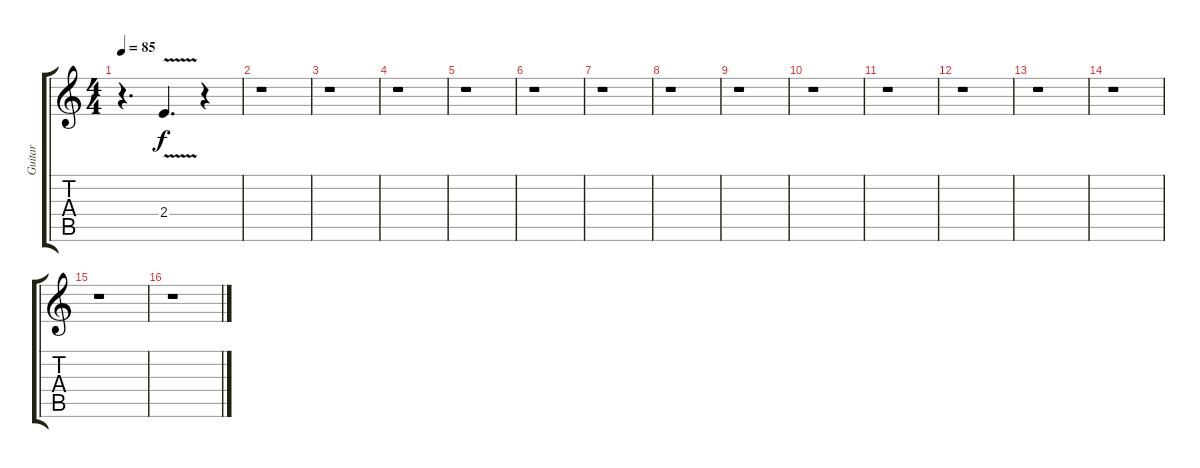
\track ("Guitar" "Guitar") {instrument distortionguitar}
\staff {score tabs}
\tuning (E4 B3 G3 D3 A2 E2) {hide}
\ts (4 4)
\tempo 85
\clef g2
\ks c
r.4{d dy f} 2.4{v}.4{d} r.4 |
r.1 |
r.1 |
r.1 |
r.1 |
r.1 |
r.1 |
r.1 |
r.1 |
r.1 |
r.1 |
r.1 |
r.1 |
r.1 |
r.1 |
r.1
